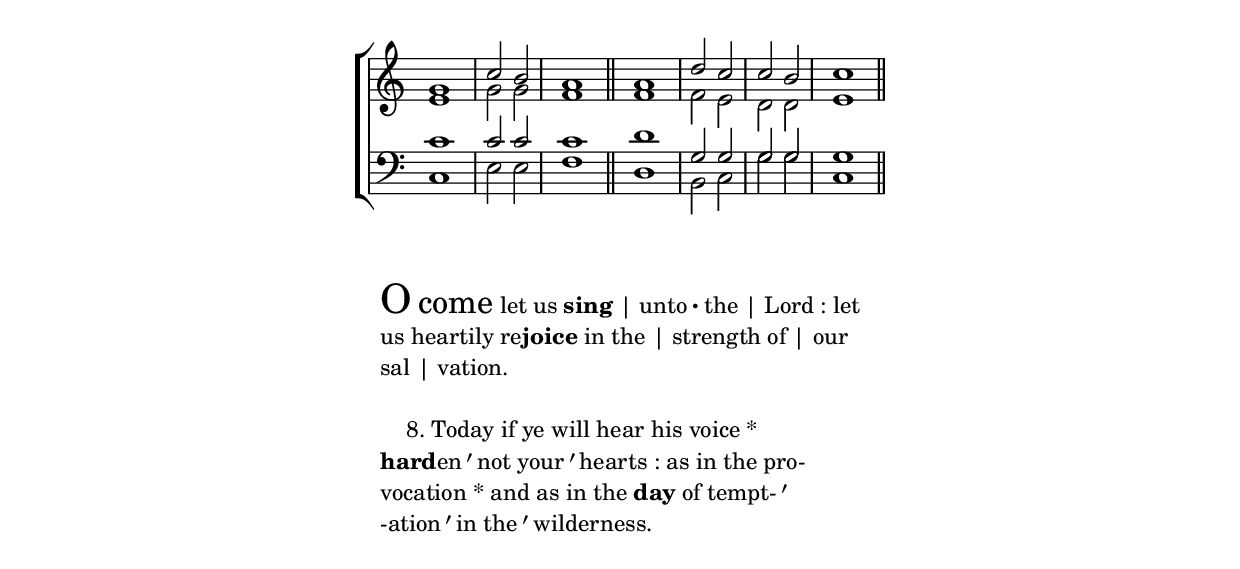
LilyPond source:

%% DO NOT EDIT this file manually; it is automatically
%% generated from LSR http://lsr.dsi.unimi.it
%% Make any changes in LSR itself, or in Documentation/snippets/new/ ,
%% and then run scripts/auxiliar/makelsr.py
%%
%% This file is in the public domain.
\version "2.14.0"

\header {
  lsrtags = "vocal-music, template"

%% Translation of GIT committish: 6977ddc9a3b63ea810eaecb864269c7d847ccf98
  texidoces = "
Esta plantilla muestra una forma de preparar un cántico salmódico
anglicano.  También muestra cómo se pueden añadir estrofas adicionales
como texto independiente por debajo de la música.  Las dos estrofas se
codifican en estilos diferentes para ilustrar más posibilidades.

"
  doctitlees = "Plantilla de salmo del canto anglicano"

%% Translation of GIT committish: c3b519f0dd5ff0f8ccfc9a39ed1fe8df8b43741c
  texidocit = "
Questo modello presenta un modo di impostare un salmo anglicano.  Mostra
anche come le strofe possono essere aggiunte come testo separato al di sotto
della musica.  Le due strofe sono scritte con stili diversi per illustrare
le varie possibilità.

"
  doctitleit = "Modello per salmo anglicano"

%% Translation of GIT committish: 144cd434d02e6d90b2fb738eeee99119a7c5e1d2

  texidocde = "
Diese Vorlage zeigt eine Art, anglikanische Psalmengesänge zu setzen.  Hier
wird auch gezeigt, wie Strophen als einfacher Text unter den Noten hinzugefügt
werden können.  Zwei Strophen sind in unterschiedlicher Weise notiert um mehr
Möglichkeiten darzustellen.
"
  doctitlede = "Vorlage für anglikanischen Psalm"


%% Translation of GIT committish: 3b125956b08d27ef39cd48bfa3a2f1e1bb2ae8b4
  texidocfr = "
Cet exemple illustre la manière de présenter un cantique tel qu'on le
trouve dans l'église anglicane.  Vous noterez comment sont ajoutés les
couplets indépendamment de la musique.  Dans le but de vous montrer
plusieurs styles, comparez le code des deux couplets.

"
  doctitlefr = "Psalmodie anglicane"


  texidoc = "
This template shows one way of setting out an Anglican psalm chant. It
also shows how the verses may be added as stand-alone text under the
music.  The two verses are coded in different styles to demonstrate
more possibilities.

"
  doctitle = "Anglican psalm template"
} % begin verbatim

SopranoMusic = \relative g' {
  g1 | c2 b | a1 | \bar "||"
  a1 | d2 c | c b | c1 | \bar "||"
}

AltoMusic = \relative c' {
  e1 | g2 g | f1 |
  f1 | f2 e | d d | e1 |
}

TenorMusic = \relative a {
  c1 | c2 c | c1 |
  d1 | g,2 g | g g | g1 |
}

BassMusic =  \relative c {
  c1 | e2 e | f1 |
  d1 | b2 c | g' g | c,1 |
}

global = {
  \time 2/2
}

dot = \markup {
  \raise #0.7 \musicglyph #"dots.dot"
}

tick = \markup {
  \raise #1 \fontsize #-5 \musicglyph #"scripts.rvarcomma"
}

% Use markup to center the chant on the page
\markup {
  \fill-line {
    \score {  % centered
      <<
        \new ChoirStaff <<
          \new Staff <<
            \global
            \clef "treble"
            \new Voice = "Soprano" <<
              \voiceOne
              \SopranoMusic
            >>
            \new Voice = "Alto" <<
              \voiceTwo
              \AltoMusic
            >>
          >>
          \new Staff <<
            \clef "bass"
            \global
            \new Voice = "Tenor" <<
              \voiceOne
              \TenorMusic
            >>
            \new Voice = "Bass" <<
              \voiceTwo
              \BassMusic
            >>
          >>
        >>
      >>
      \layout {
        \context {
          \Score
          \override SpacingSpanner
          #'base-shortest-duration = #(ly:make-moment 1 2)
        }
        \context {
          \Staff
          \remove "Time_signature_engraver"
        }
      }
    }  % End score
  }
}  % End markup

\markup {
  \fill-line {
    \column {
      \left-align {
        \null \null \null
        \line {
          \fontsize #5 O
          \fontsize #3 come
          let us \bold sing | unto \dot the | Lord : let
        }
        \line {
          us heartily
          \concat { re \bold joice }
          in the | strength of | our
        }
        \line {
          sal | vation.
        }
        \null
        \line {
          \hspace #2.5 8. Today if ye will hear his voice *
        }
        \line {
          \concat { \bold hard en }
          \tick not your \tick hearts : as in the pro-
        }
        \line {
          vocation * and as in the \bold day of tempt- \tick
        }
        \line {
          -ation \tick in the \tick wilderness.
        }
      }
    }
  }
}
